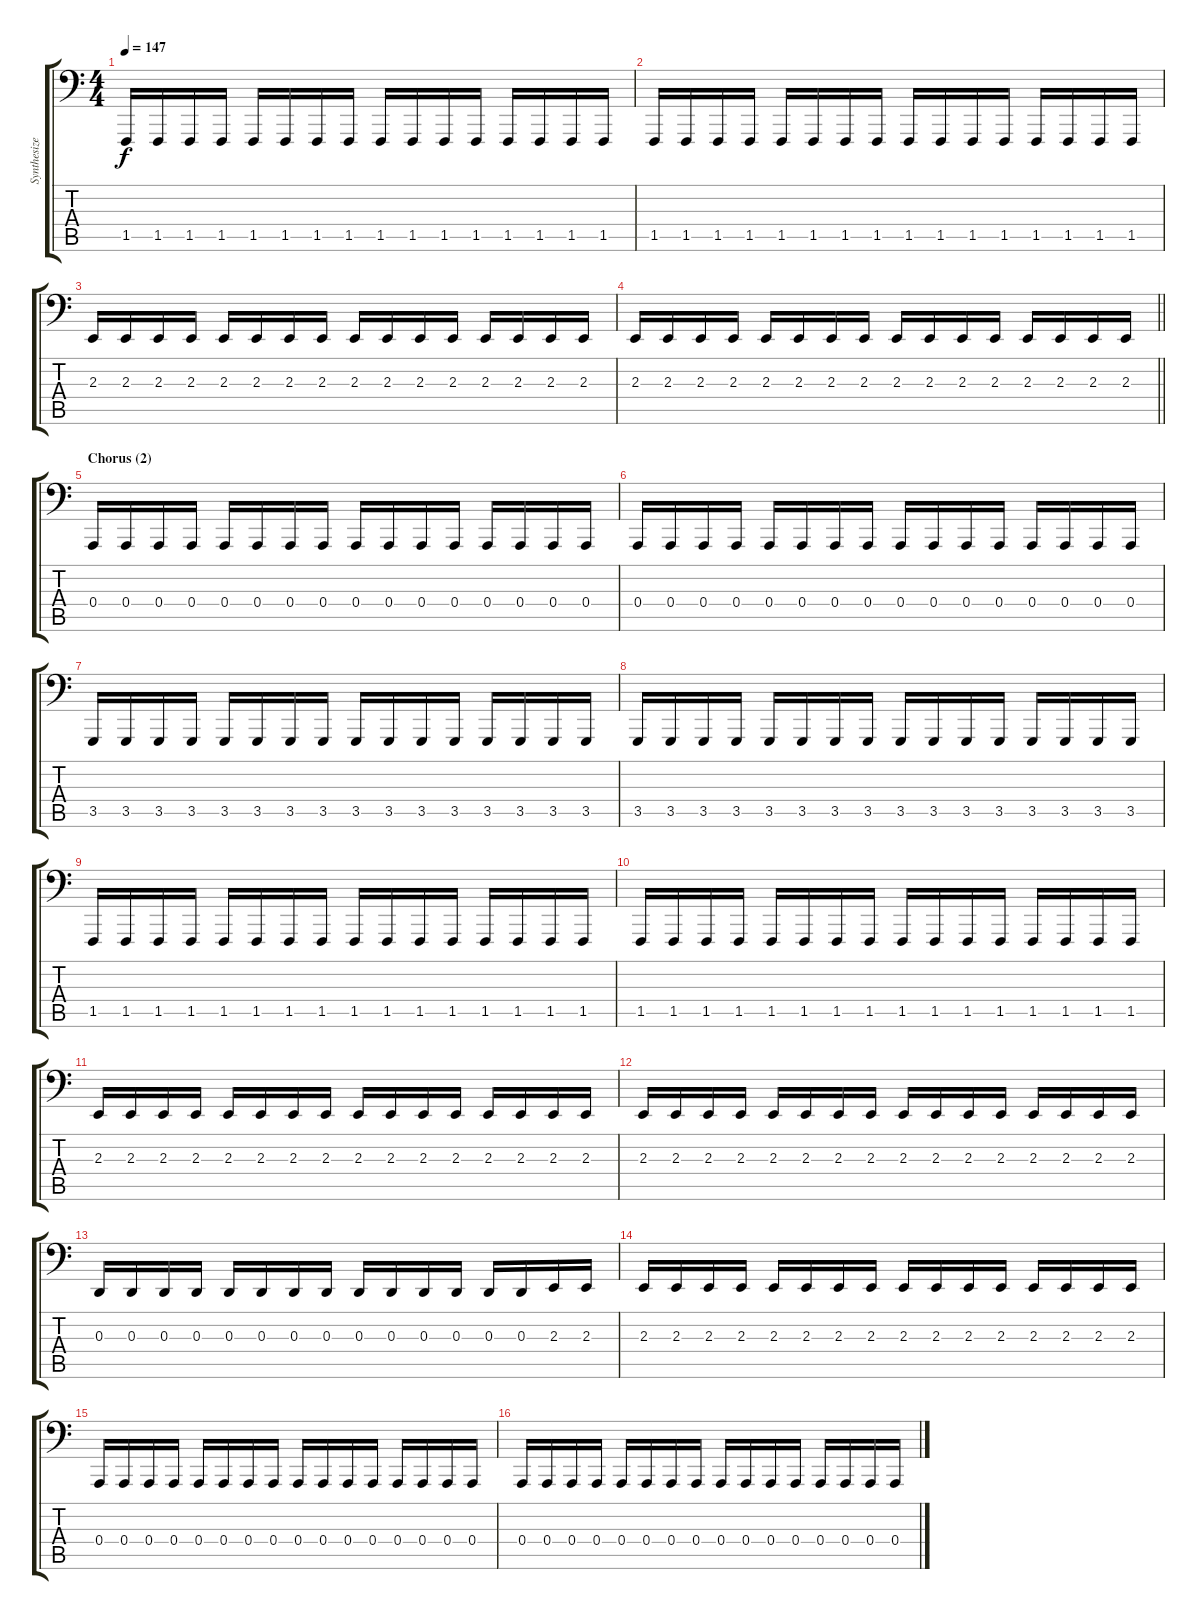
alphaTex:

\track ("Synthesizer II" "Synthesize") {instrument pad2warm}
\staff {score tabs}
\tuning (C3 G2 D2 A1 E1 B0) {hide}
\ts (4 4)
\tempo 147
\clef f4
\ks aminor
1.5.16{dy f} 1.5.16 1.5.16 1.5.16 1.5.16 1.5.16 1.5.16 1.5.16 1.5.16 1.5.16 1.5.16 1.5.16 1.5.16 1.5.16 1.5.16 1.5.16 |
1.5.16 1.5.16 1.5.16 1.5.16 1.5.16 1.5.16 1.5.16 1.5.16 1.5.16 1.5.16 1.5.16 1.5.16 1.5.16 1.5.16 1.5.16 1.5.16 |
2.3.16 2.3.16 2.3.16 2.3.16 2.3.16 2.3.16 2.3.16 2.3.16 2.3.16 2.3.16 2.3.16 2.3.16 2.3.16 2.3.16 2.3.16 2.3.16 |
\barLineRight lightlight
2.3.16 2.3.16 2.3.16 2.3.16 2.3.16 2.3.16 2.3.16 2.3.16 2.3.16 2.3.16 2.3.16 2.3.16 2.3.16 2.3.16 2.3.16 2.3.16 |
\section ("" "Chorus (2)")
0.4.16 0.4.16 0.4.16 0.4.16 0.4.16 0.4.16 0.4.16 0.4.16 0.4.16 0.4.16 0.4.16 0.4.16 0.4.16 0.4.16 0.4.16 0.4.16 |
0.4.16 0.4.16 0.4.16 0.4.16 0.4.16 0.4.16 0.4.16 0.4.16 0.4.16 0.4.16 0.4.16 0.4.16 0.4.16 0.4.16 0.4.16 0.4.16 |
3.5.16 3.5.16 3.5.16 3.5.16 3.5.16 3.5.16 3.5.16 3.5.16 3.5.16 3.5.16 3.5.16 3.5.16 3.5.16 3.5.16 3.5.16 3.5.16 |
3.5.16 3.5.16 3.5.16 3.5.16 3.5.16 3.5.16 3.5.16 3.5.16 3.5.16 3.5.16 3.5.16 3.5.16 3.5.16 3.5.16 3.5.16 3.5.16 |
1.5.16 1.5.16 1.5.16 1.5.16 1.5.16 1.5.16 1.5.16 1.5.16 1.5.16 1.5.16 1.5.16 1.5.16 1.5.16 1.5.16 1.5.16 1.5.16 |
1.5.16 1.5.16 1.5.16 1.5.16 1.5.16 1.5.16 1.5.16 1.5.16 1.5.16 1.5.16 1.5.16 1.5.16 1.5.16 1.5.16 1.5.16 1.5.16 |
2.3.16 2.3.16 2.3.16 2.3.16 2.3.16 2.3.16 2.3.16 2.3.16 2.3.16 2.3.16 2.3.16 2.3.16 2.3.16 2.3.16 2.3.16 2.3.16 |
2.3.16 2.3.16 2.3.16 2.3.16 2.3.16 2.3.16 2.3.16 2.3.16 2.3.16 2.3.16 2.3.16 2.3.16 2.3.16 2.3.16 2.3.16 2.3.16 |
0.3.16 0.3.16 0.3.16 0.3.16 0.3.16 0.3.16 0.3.16 0.3.16 0.3.16 0.3.16 0.3.16 0.3.16 0.3.16 0.3.16 2.3.16 2.3.16 |
2.3.16 2.3.16 2.3.16 2.3.16 2.3.16 2.3.16 2.3.16 2.3.16 2.3.16 2.3.16 2.3.16 2.3.16 2.3.16 2.3.16 2.3.16 2.3.16 |
0.4.16 0.4.16 0.4.16 0.4.16 0.4.16 0.4.16 0.4.16 0.4.16 0.4.16 0.4.16 0.4.16 0.4.16 0.4.16 0.4.16 0.4.16 0.4.16 |
0.4.16 0.4.16 0.4.16 0.4.16 0.4.16 0.4.16 0.4.16 0.4.16 0.4.16 0.4.16 0.4.16 0.4.16 0.4.16 0.4.16 0.4.16 0.4.16
